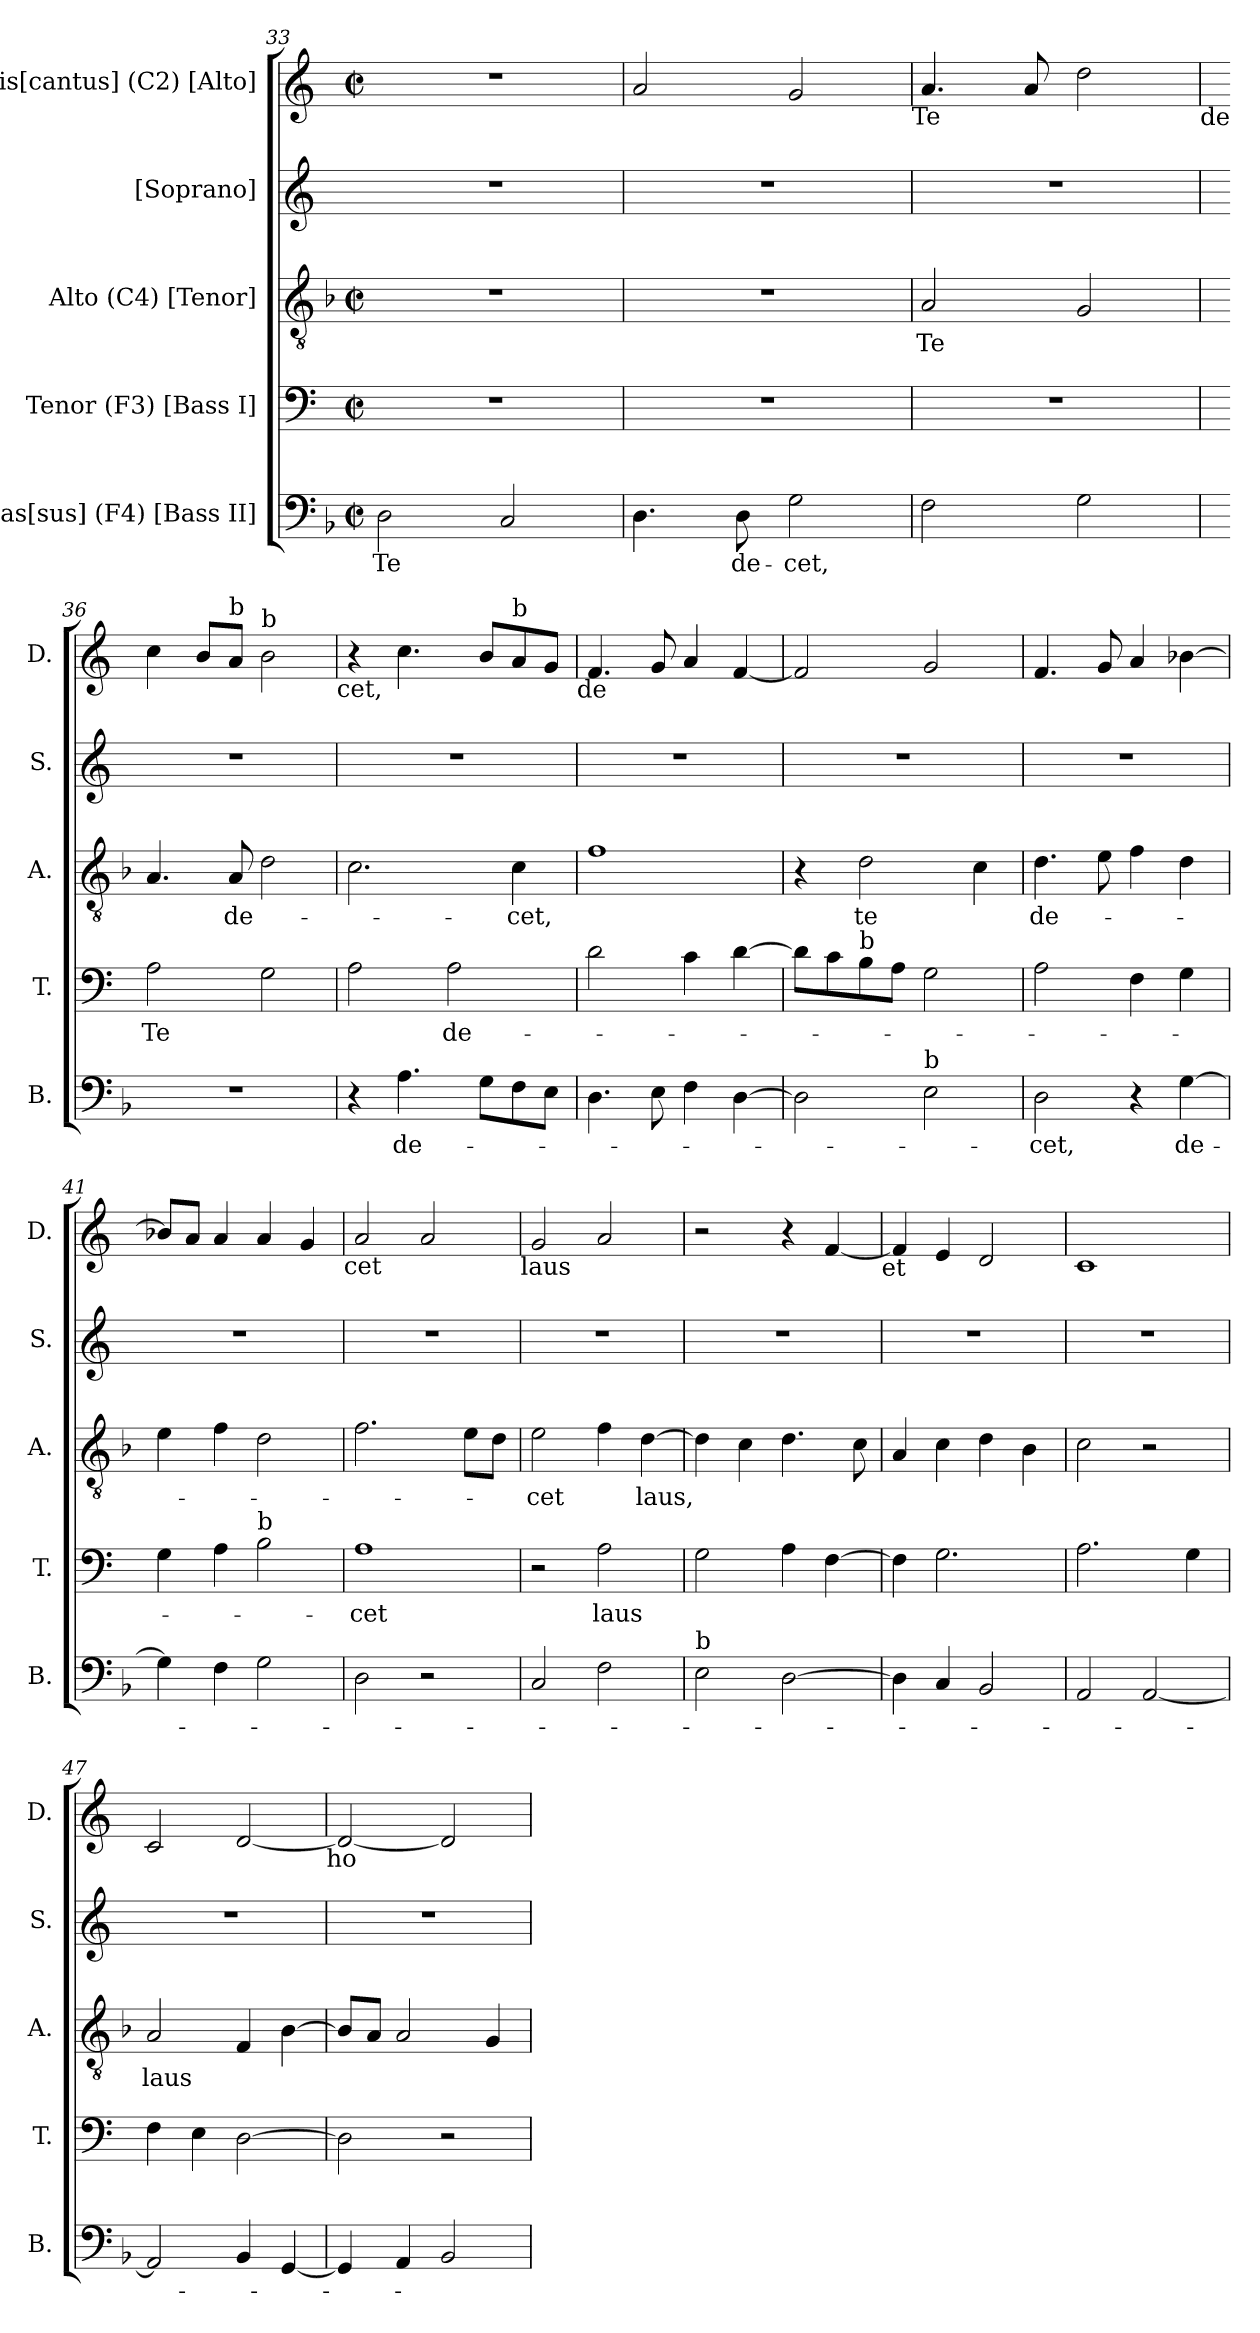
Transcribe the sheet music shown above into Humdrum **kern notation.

**kern	**text	**kern	**text	**kern	**text	**kern	**kern
*part5	*part5	*part4	*part4	*part3	*part3	*part2	*part1
*staff5	*staff5	*staff4	*staff4	*staff3	*staff3	*staff2	*staff1
*I"Bas[sus] (F4) [Bass II]	*	*I"Tenor (F3) [Bass I]	*	*I"Alto (C4) [Tenor]	*	*I"[Soprano]	*I"Dis[cantus] (C2) [Alto]
*I'B.	*	*I'T.	*	*I'A.	*	*I'S.	*I'D.
!!LO:LB:g=z
*clefF4	*	*clefF4	*	*clefGv2	*	*clefG2	*clefG2
*	*	*ITrd-3c-5	*	*ITrd-3c-5	*	*ITrd-3c-5	*ITrd-3c-5
*k[b-]	*	*k[b-]	*	*k[b-e-]	*	*k[b-]	*k[b-]
*F:	*	*F:	*	*B-:	*	*F:	*F:
*M2/2	*	*M2/2	*	*M2/2	*	*	*M2/2
*met(c|)	*	*met(c|)	*	*met(c|)	*	*	*met(c|)
=33	=33	=33	=33	=33	=33	=33	=33
!	!LO:LY:b	!	!	!	!	!	!
2D\	Te	1r	.	1r	.	1r	1r
2C/	.	.	.	.	.	.	.
=34	=34	=34	=34	=34	=34	=34	=34
4.D\	.	1r	.	1r	.	1r	2dd/
!	!LO:LY:b	!	!	!	!	!	!
8D\	de-	.	.	.	.	.	.
!	!LO:LY:b	!	!	!	!	!	!
2G\	-cet,	.	.	.	.	.	2cc/
!	!	!	!	!	!	!	!LO:TX:b:t=Te
=35	=35	=35	=35	=35	=35	=35	=35
!	!	!	!	!	!LO:LY:b	!	!
2F\	.	1r	.	2d/	Te	1r	4.dd/
.	.	.	.	.	.	.	8dd/
2G\	.	.	.	2c/	.	.	2gg\
!	!	!	!	!	!	!	!LO:TX:b:t=de
=36	=36	=36	=36	=36	=36	=36	=36
!	!	!	!LO:LY:b	!	!	!	!
1r	.	2d\	Te	4.d/	.	1r	4ff\
.	.	.	.	.	.	.	8ee/L
!	!	!	!	!	!	!	!LO:TX:a:t=b
!	!	!	!	!	!LO:LY:b	!	!
.	.	.	.	8d/	de-	.	8dd/J
!	!	!	!	!	!	!	!LO:TX:a:t=b
.	.	2c\	.	2g\	.	.	2ee\
!	!	!	!	!	!	!	!LO:TX:b:t=cet,
=37	=37	=37	=37	=37	=37	=37	=37
4r	.	2d\	.	2.f\	.	1r	4r
!	!LO:LY:b	!	!	!	!	!	!
4.A\	de-	.	.	.	.	.	4.ff\
!	!	!	!LO:LY:b	!	!	!	!
.	.	2d\	de-	.	.	.	.
8G\L	.	.	.	.	.	.	8ee/L
!	!	!	!	!	!	!	!LO:TX:a:t=b
!	!	!	!	!	!LO:LY:b	!	!
8F\	.	.	.	4f\	-cet,	.	8dd/
8E\J	.	.	.	.	.	.	8cc/J
!	!	!	!	!	!	!	!LO:TX:b:t=de
=38	=38	=38	=38	=38	=38	=38	=38
4.D\	.	2g\	.	1b-	.	1r	4.b-/
8E\	.	.	.	.	.	.	8cc/
4F\	.	4f\	.	.	.	.	4dd/
[>4D\	.	[>4g\	.	.	.	.	[<4b-/
=39	=39	=39	=39	=39	=39	=39	=39
2D\]	.	8g\L]	.	4r	.	1r	2b-/]
.	.	8f\	.	.	.	.	.
!	!	!LO:TX:a:t=b	!	!	!	!	!
!	!	!	!	!	!LO:LY:b	!	!
.	.	8e\	.	2g\	te	.	.
.	.	8d\J	.	.	.	.	.
!LO:TX:a:t=b	!	!	!	!	!	!	!
2E\	.	2c\	.	.	.	.	2cc/
.	.	.	.	4f\	.	.	.
=40	=40	=40	=40	=40	=40	=40	=40
!	!LO:LY:b	!	!	!	!LO:LY:b	!	!
2D\	-cet,	2d\	.	4.g\	de-	1r	4.b-/
.	.	.	.	8a\	.	.	8cc/
4r	.	4B-\	.	4b-\	.	.	4dd/
!	!LO:LY:b	!	!	!	!	!	!
[<4G\	de-	4c\	.	4g\	.	.	[<4ee-X\
!!LO:LB:g=z
=41	=41	=41	=41	=41	=41	=41	=41
4G\]	.	4c\	.	4a\	.	1r	8ee-X/L]
.	.	.	.	.	.	.	8dd/J
4F\	.	4d\	.	4b-\	.	.	4dd/
!	!	!LO:TX:a:t=b	!	!	!	!	!
2G\	.	2e\	.	2g\	.	.	4dd/
.	.	.	.	.	.	.	4cc/
!	!	!	!	!	!	!	!LO:TX:b:t=cet
=42	=42	=42	=42	=42	=42	=42	=42
!	!	!	!LO:LY:b	!	!	!	!
2D\	.	1d	-cet	2.b-\	.	1r	2dd/
2r	.	.	.	.	.	.	2dd/
.	.	.	.	8a\L	.	.	.
.	.	.	.	8g\J	.	.	.
!	!	!	!	!	!	!	!LO:TX:b:t=laus
=43	=43	=43	=43	=43	=43	=43	=43
!	!	!	!	!	!LO:LY:b	!	!
2C/	.	2r	.	2a\	-cet	1r	2cc/
!	!	!	!LO:LY:b	!	!	!	!
2F\	.	2d\	laus	4b-\	.	.	2dd/
!	!	!	!	!	!LO:LY:b	!	!
.	.	.	.	[>4g\	laus,	.	.
=44	=44	=44	=44	=44	=44	=44	=44
!LO:TX:a:t=b	!	!	!	!	!	!	!
2E\	.	2c\	.	4g\]	.	1r	2r
.	.	.	.	4f\	.	.	.
[>2D\	.	4d\	.	4.g\	.	.	4r
.	.	[>4B-\	.	.	.	.	[<4b-/
.	.	.	.	8f\	.	.	.
!	!	!	!	!	!	!	!LO:TX:b:t=et
=45	=45	=45	=45	=45	=45	=45	=45
4D\]	.	4B-\]	.	4d/	.	1r	4b-/]
4C/	.	2.c\	.	4f\	.	.	4a/
2BB-/	.	.	.	4g\	.	.	2g/
.	.	.	.	4e-\	.	.	.
=46	=46	=46	=46	=46	=46	=46	=46
2AA/	.	2.d\	.	2f\	.	1r	1f
[<2AA/	.	.	.	2r	.	.	.
.	.	4c\	.	.	.	.	.
=47	=47	=47	=47	=47	=47	=47	=47
!	!	!	!	!	!LO:LY:b	!	!
2AA/]	.	4B-\	.	2d/	laus	1r	2f/
.	.	4A\	.	.	.	.	.
4BB-/	.	[>2G\	.	4B-/	.	.	[<2g/
[<4GG/	.	.	.	[>4e-\	.	.	.
!	!	!	!	!	!	!	!LO:TX:b:t=ho
=48	=48	=48	=48	=48	=48	=48	=48
4GG/]	.	2G\]	.	8e-/L]	.	1r	2g/_
.	.	.	.	8d/J	.	.	.
4AA/	.	.	.	2d/	.	.	.
2BB-/	.	2r	.	.	.	.	2g/]
.	.	.	.	4c/	.	.	.
=	=	=	=	=	=	=	=
*-	*-	*-	*-	*-	*-	*-	*-
